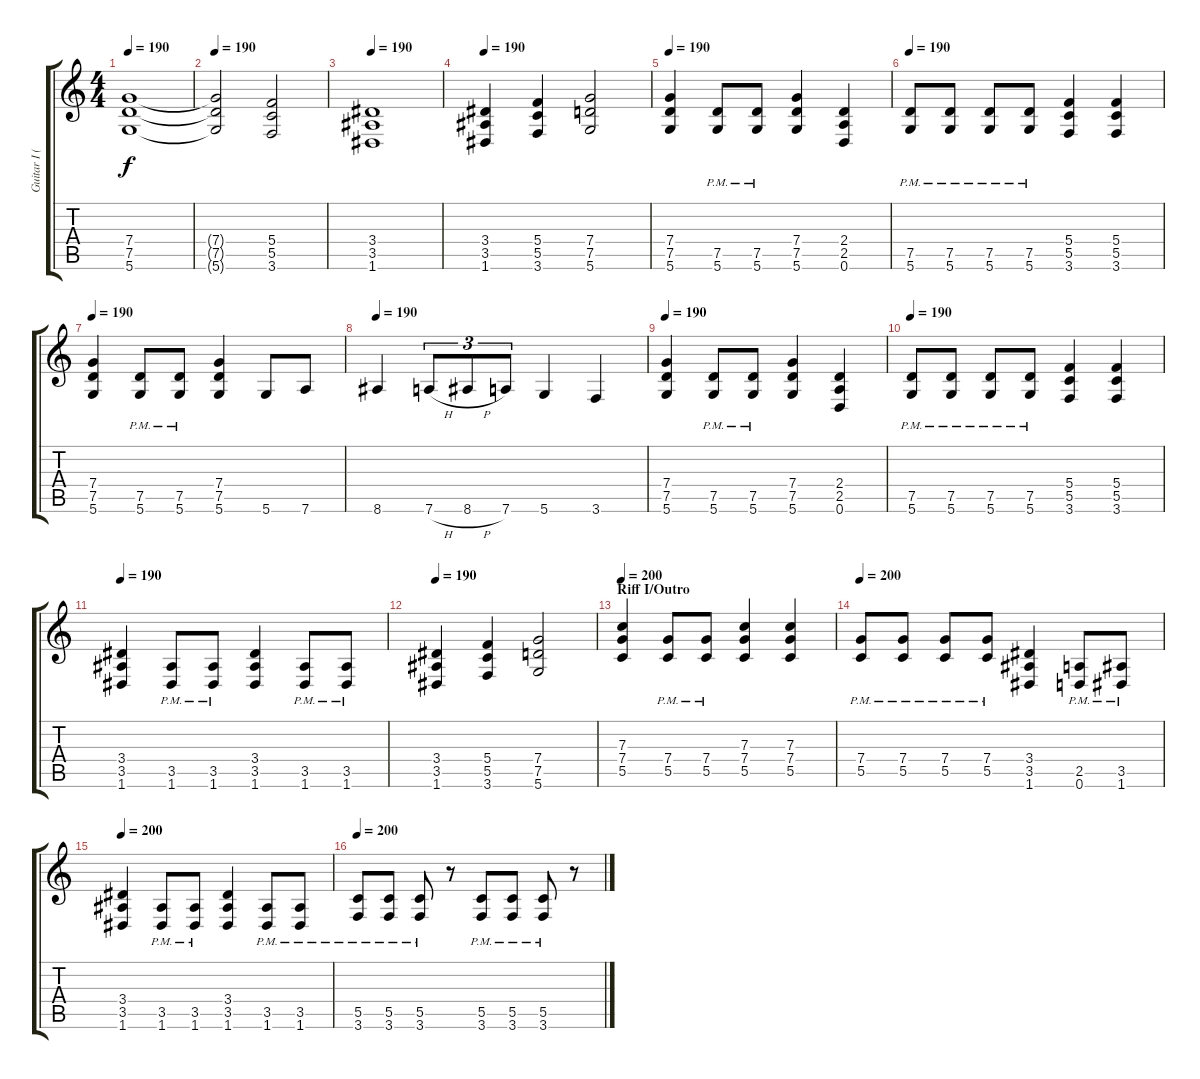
\track ("Guitar I (Left)" "Guitar I (") {instrument distortionguitar}
\staff {score tabs}
\tuning (D4 A3 F3 C3 G2 D2) {hide}
\ts (4 4)
\tempo 190
\clef g2
\ks c
(7.4 7.5 5.6).1{dy f} |
\tempo 190
(7.4{t} 7.5{t} 5.6{t}).2 (5.4 5.5 3.6).2 |
\tempo 190
(3.4 3.5 1.6).1 |
\tempo 190
(3.4 3.5 1.6).4 (5.4 5.5 3.6).4 (7.4 7.5 5.6).2 |
\tempo 190
(7.4 7.5 5.6).4 (7.5{pm} 5.6{pm}).8 (7.5{pm} 5.6{pm}).8 (7.4 7.5 5.6).4 (2.4 2.5 0.6).4 |
\tempo 190
(7.5{pm} 5.6{pm}).8 (7.5{pm} 5.6{pm}).8 (7.5{pm} 5.6{pm}).8 (7.5{pm} 5.6{pm}).8 (5.4 5.5 3.6).4 (5.4 5.5 3.6).4 |
\tempo 190
(7.4 7.5 5.6).4 (7.5{pm} 5.6{pm}).8 (7.5{pm} 5.6{pm}).8 (7.4 7.5 5.6).4 5.6.8 7.6.8 |
\tempo 190
8.6.4 7.6{h}.8{tu (3 2)} 8.6{h}.8{tu (3 2)} 7.6.8{tu (3 2)} 5.6.4 3.6.4 |
\tempo 190
(7.4 7.5 5.6).4 (7.5{pm} 5.6{pm}).8 (7.5{pm} 5.6{pm}).8 (7.4 7.5 5.6).4 (2.4 2.5 0.6).4 |
\tempo 190
(7.5{pm} 5.6{pm}).8 (7.5{pm} 5.6{pm}).8 (7.5{pm} 5.6{pm}).8 (7.5{pm} 5.6{pm}).8 (5.4 5.5 3.6).4 (5.4 5.5 3.6).4 |
\tempo 190
(3.4 3.5 1.6).4 (3.5{pm} 1.6{pm}).8 (3.5{pm} 1.6{pm}).8 (3.4 3.5 1.6).4 (3.5{pm} 1.6{pm}).8 (3.5{pm} 1.6{pm}).8 |
\tempo 190
(3.4 3.5 1.6).4 (5.4 5.5 3.6).4 (7.4 7.5 5.6).2 |
\section ("" "Riff I/Outro")
\tempo 200
(7.3 7.4 5.5).4 (7.4{pm} 5.5{pm}).8 (7.4{pm} 5.5{pm}).8 (7.3 7.4 5.5).4 (7.3 7.4 5.5).4 |
\tempo 200
(7.4{pm} 5.5{pm}).8 (7.4{pm} 5.5{pm}).8 (7.4{pm} 5.5{pm}).8 (7.4{pm} 5.5{pm}).8 (3.4 3.5 1.6).4 (2.5{pm} 0.6{pm}).8 (3.5{pm} 1.6{pm}).8 |
\tempo 200
(3.4 3.5 1.6).4 (3.5{pm} 1.6{pm}).8 (3.5{pm} 1.6{pm}).8 (3.4 3.5 1.6).4 (3.5{pm} 1.6{pm}).8 (3.5{pm} 1.6{pm}).8 |
\tempo 200
(5.5{pm} 3.6{pm}).8 (5.5{pm} 3.6{pm}).8 (5.5{pm} 3.6{pm}).8 r.8 (5.5{pm} 3.6{pm}).8 (5.5{pm} 3.6{pm}).8 (5.5{pm} 3.6{pm}).8 r.8
